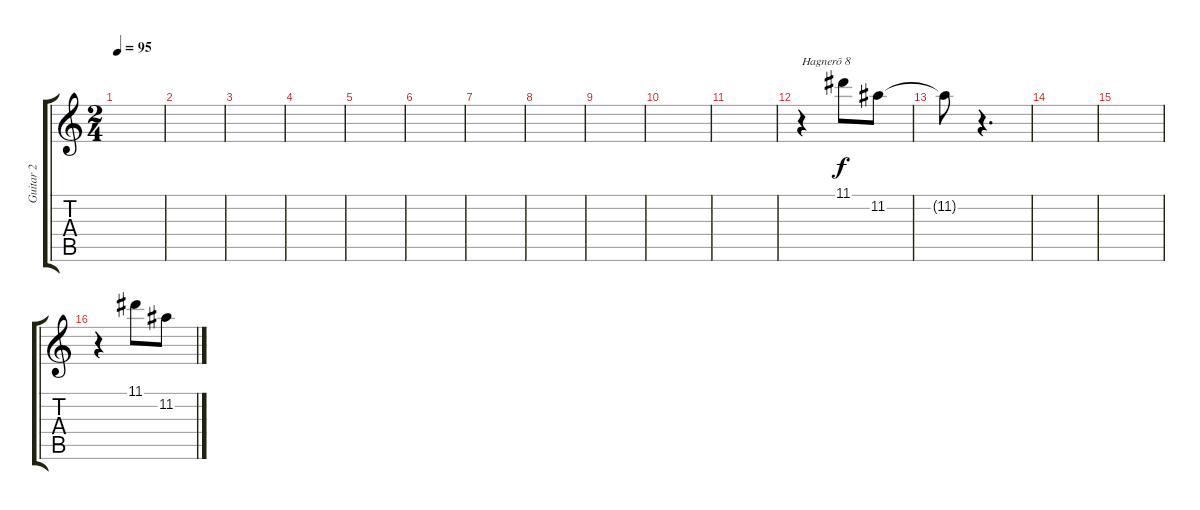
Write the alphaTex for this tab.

\track ("Guitar 2" "Guitar 2") {instrument acousticguitarnylon}
\staff {score tabs}
\tuning (E4 B3 G3 D3 A2 E2) {hide}
\ts (2 4)
\tempo 95
\clef g2
\ks c
|
|
|
|
|
|
|
|
|
|
|
r.4{txt "Hagnerõ 8"} 11.1.8 11.2.8 |
11.2{t}.8 r.4{d} |
|
|
r.4 11.1.8 11.2.8
